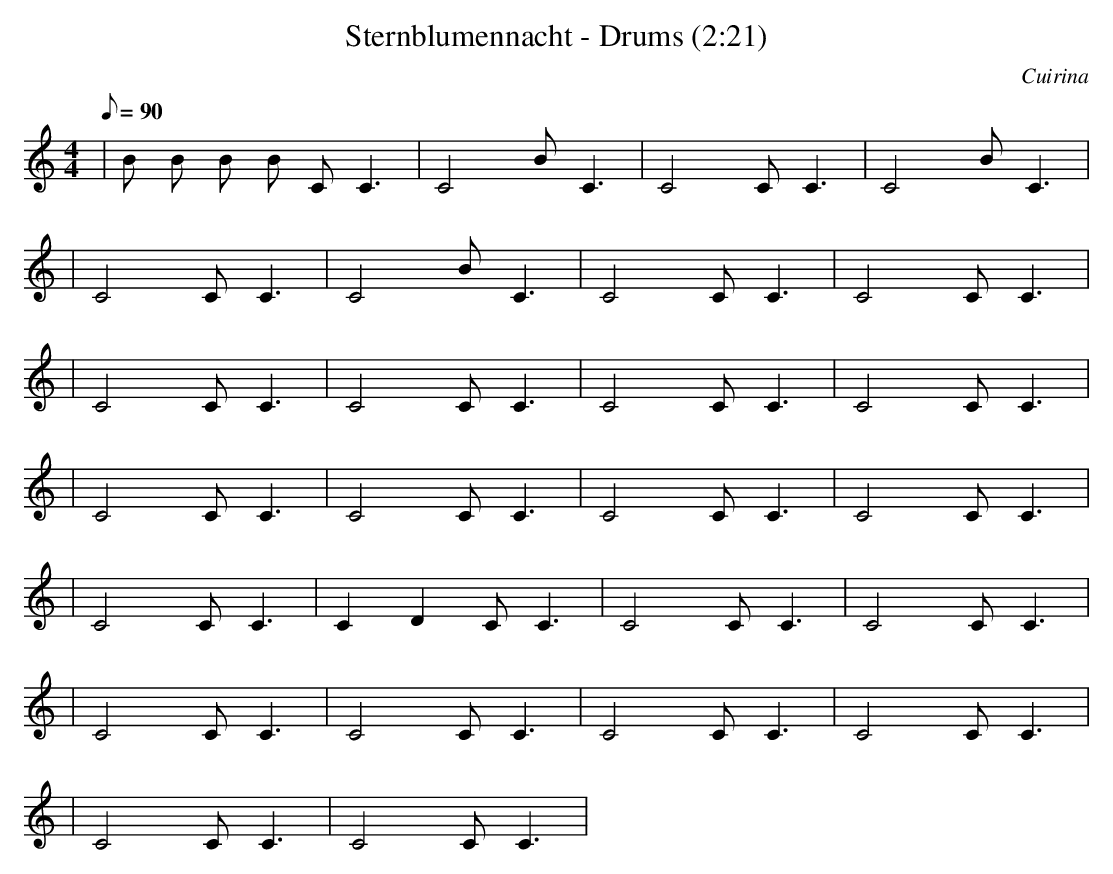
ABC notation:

X:1
T:Sternblumennacht - Drums (2:21)
C: Cuirina
M:4/4
L:1/8
Q:90
K:C
| B B B B C C3 | C4 B C3 | C4 C C3 | C4 B C3 |
| C4 C C3 | C4 B C3 | C4 C C3 | C4 C C3 |
| C4 C C3 | C4 C C3 | C4 C C3 | C4 C C3 |
| C4 C C3 | C4 C C3 | C4 C C3 | C4 C C3 |
| C4 C C3 | C2 D2 C C3 | C4 C C3 | C4 C C3 |
| C4 C C3 | C4 C C3 | C4 C C3 | C4 C C3 |
| C4 C C3 | C4 C C3 |

| C4 C C3 | C4 C C3 | C4 C C3 | C4 C C3 |
| C4 C C3 | C4 C C3 | C4 C C3 | C4 C C3 |
| C4 C C3 | C4 C C3 | C4 C C3 | C4 C C3 |
| C4 C C3 | C4 C C3 | C4 C C3 | C4 C C3 |
| C4 C C3 | C4 C C3 | C4 C C3 | C4 C C3 |
| C4 C C3 | C4 C C3 | C4 C C3 | C4 C C3 |
| C4 C C3 | C4 C C3 | C4 C C C C |
